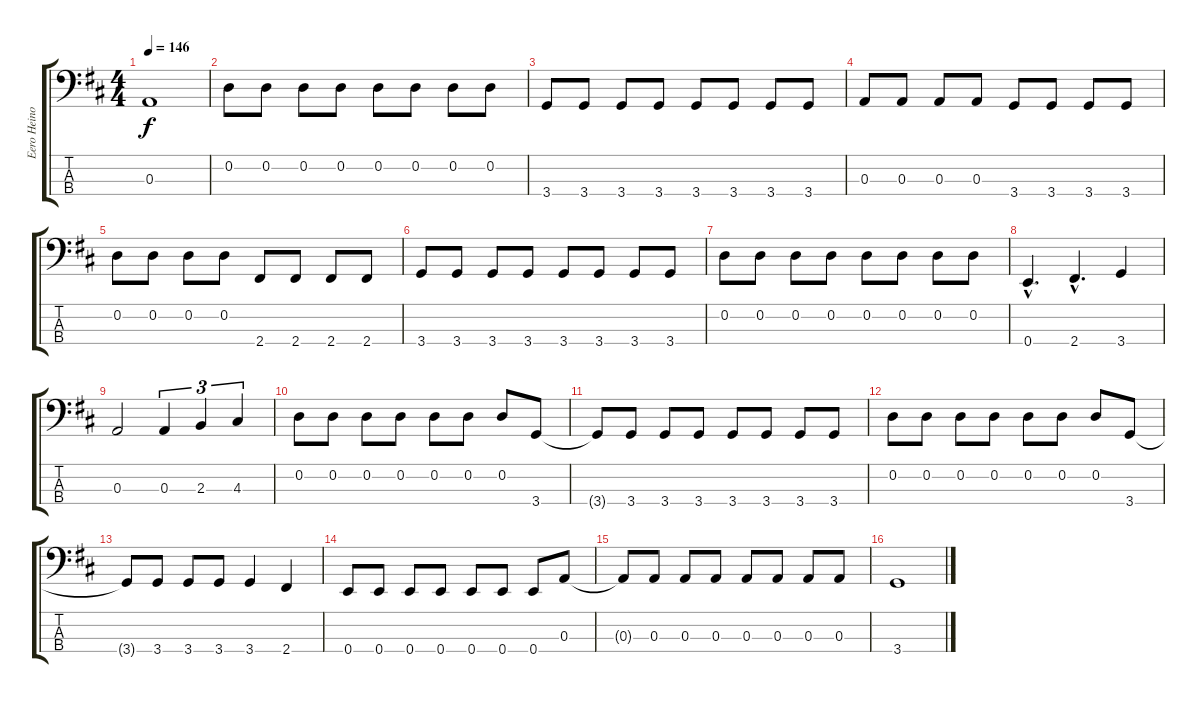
\track ("Eero Heinonen" "Eero Heino") {instrument electricbassfinger}
\staff {score tabs}
\tuning (G2 D2 A1 E1) {hide}
\ts (4 4)
\tempo 146
\clef f4
\ks d
0.3.1{dy f} |
0.2.8 0.2.8 0.2.8 0.2.8 0.2.8 0.2.8 0.2.8 0.2.8 |
3.4.8 3.4.8 3.4.8 3.4.8 3.4.8 3.4.8 3.4.8 3.4.8 |
0.3.8 0.3.8 0.3.8 0.3.8 3.4.8 3.4.8 3.4.8 3.4.8 |
0.2.8 0.2.8 0.2.8 0.2.8 2.4.8 2.4.8 2.4.8 2.4.8 |
3.4.8 3.4.8 3.4.8 3.4.8 3.4.8 3.4.8 3.4.8 3.4.8 |
0.2.8 0.2.8 0.2.8 0.2.8 0.2.8 0.2.8 0.2.8 0.2.8 |
0.4{hac}.4{d} 2.4{hac}.4{d} 3.4.4 |
0.3.2 0.3.4{tu (3 2)} 2.3.4{tu (3 2)} 4.3.4{tu (3 2)} |
0.2.8 0.2.8 0.2.8 0.2.8 0.2.8 0.2.8 0.2.8 3.4.8 |
3.4{t}.8 3.4.8 3.4.8 3.4.8 3.4.8 3.4.8 3.4.8 3.4.8 |
0.2.8 0.2.8 0.2.8 0.2.8 0.2.8 0.2.8 0.2.8 3.4.8 |
3.4{t}.8 3.4.8 3.4.8 3.4.8 3.4.4 2.4.4 |
0.4.8 0.4.8 0.4.8 0.4.8 0.4.8 0.4.8 0.4.8 0.3.8 |
0.3{t}.8 0.3.8 0.3.8 0.3.8 0.3.8 0.3.8 0.3.8 0.3.8 |
3.4.1
